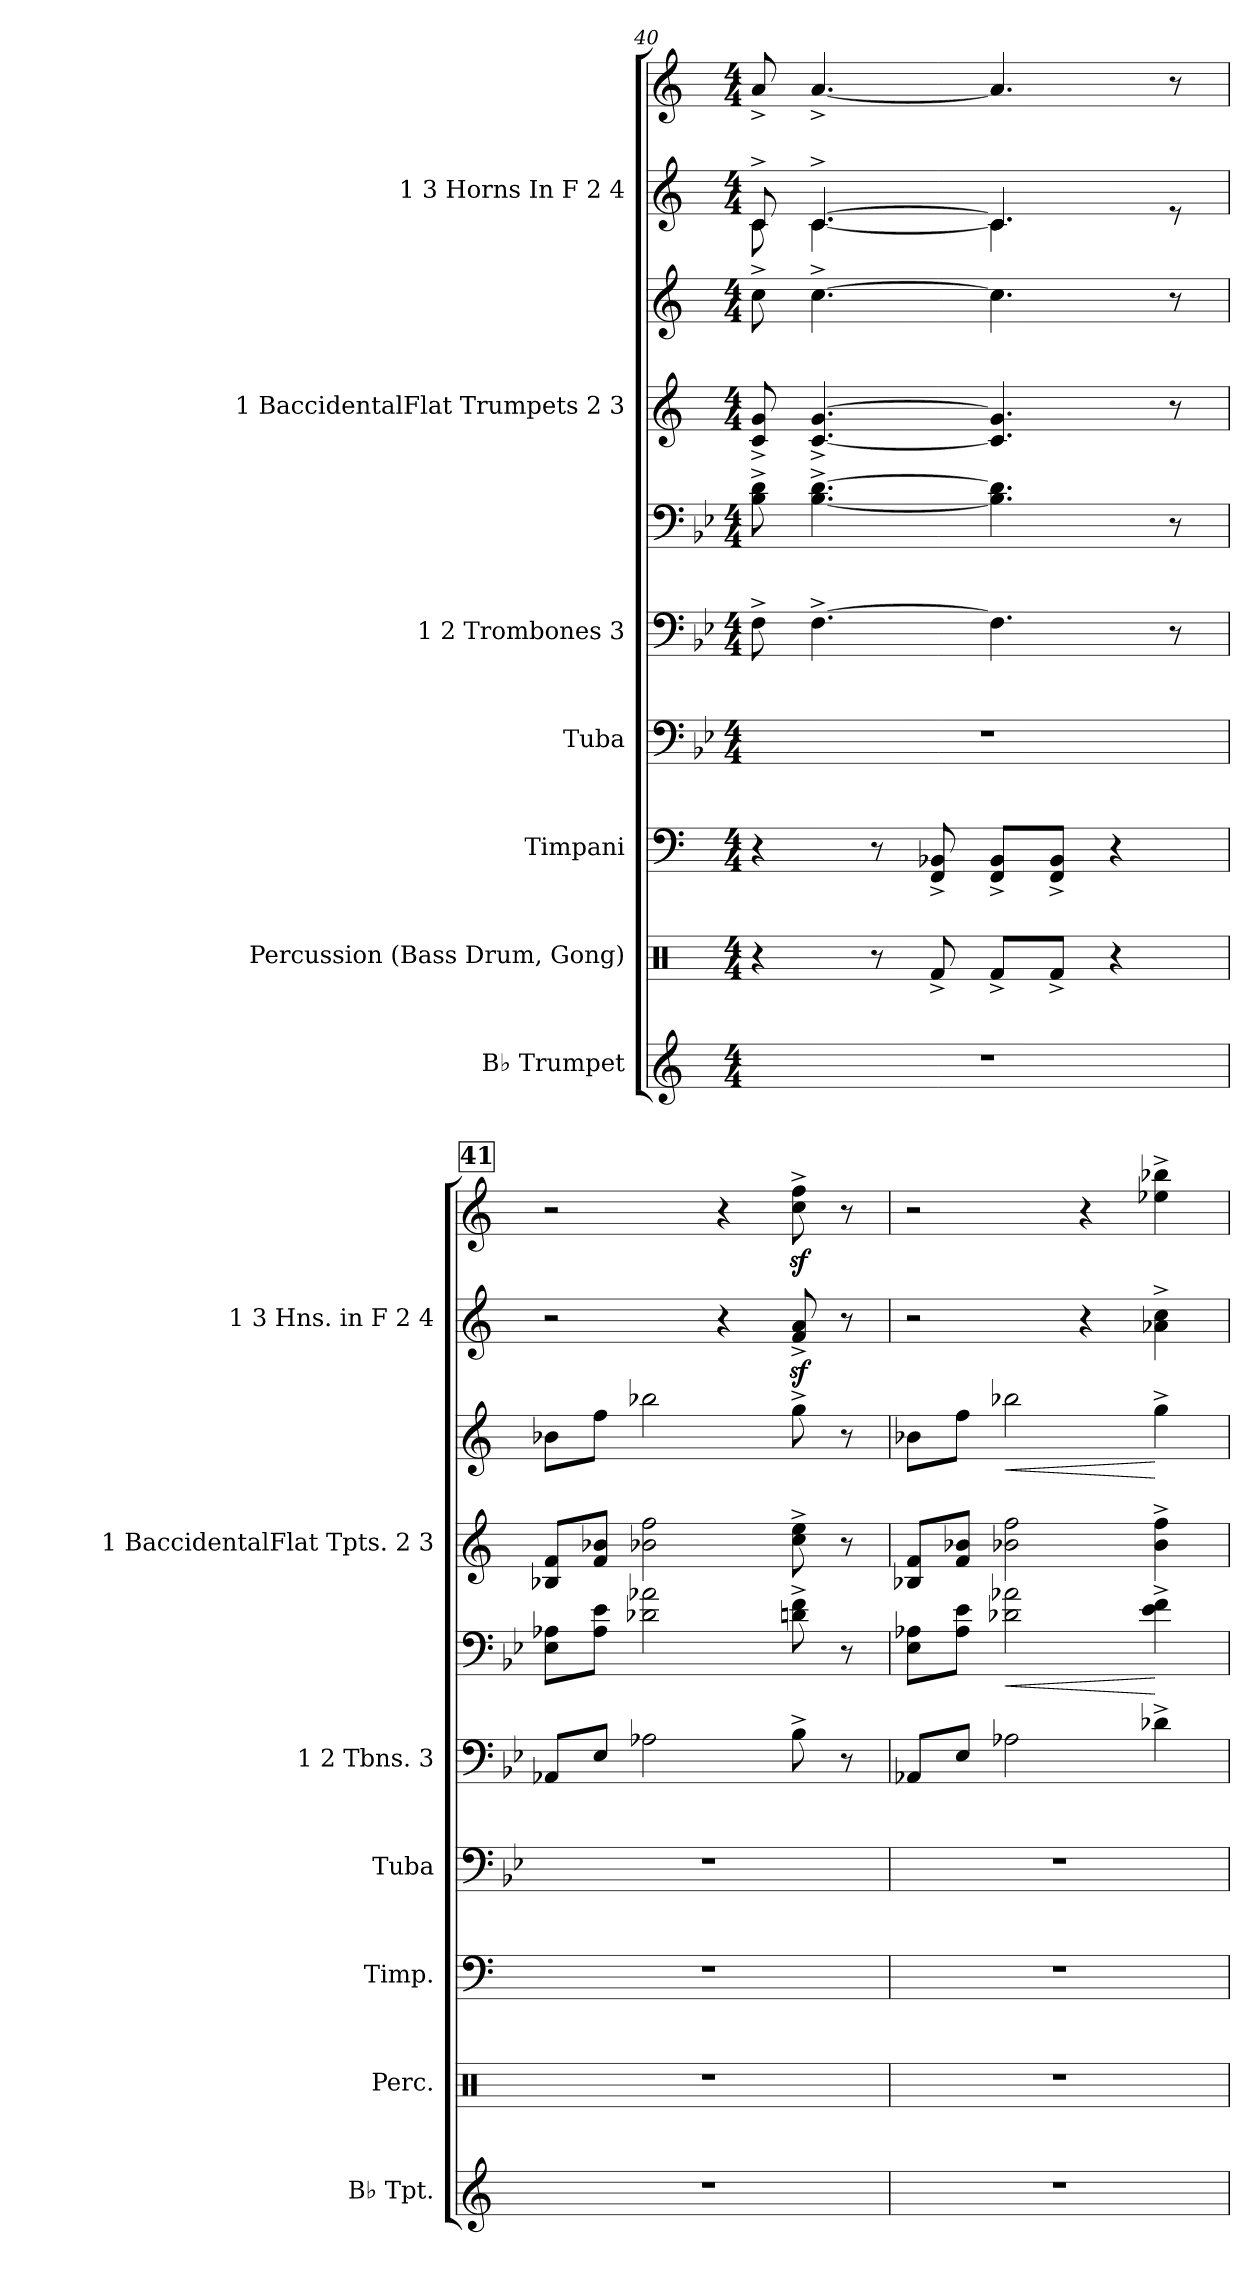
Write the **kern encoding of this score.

**kern	**kern	**kern	**kern	**kern	**kern	**dynam	**kern	**kern	**dynam	**kern	**kern
*part7	*part6	*part5	*part4	*part3	*part3	*part3	*part2	*part2	*part2	*part1	*part1
*staff10	*staff9	*staff8	*staff7	*staff6	*staff5	*staff5/6	*staff4	*staff3	*staff3/4	*staff2	*staff1
*I"B♭ Trumpet	*I"Percussion (Bass Drum, Gong)	*I"Timpani	*I"Tuba	*I"1                   2 Trombones                          3	*	*	*I"1  BaccidentalFlat Trumpets                           2                     3	*	*	*I"1          3 Horns In F                2          4	*
*I'B♭ Tpt.	*I'Perc.	*I'Timp.	*I'Tuba	*I'1        2 Tbns.        3	*	*	*I'1  BaccidentalFlat Tpts.            2            3	*	*	*I'1          3 Hns. in F          2          4	*
*clefG2	*clefX	*clefF4	*clefF4	*clefF4	*clefF4	*	*clefG2	*clefG2	*	*clefG2	*clefG2
*ITrd1c2	*	*	*	*	*	*	*ITrd1c2	*ITrd1c2	*	*ITrd4c7	*ITrd4c7
*k[b-e-]	*k[]	*k[]	*k[b-e-]	*k[b-e-]	*k[b-e-]	*	*k[b-e-]	*k[b-e-]	*	*k[b-]	*k[b-]
*M4/4	*M4/4	*M4/4	*M4/4	*M4/4	*M4/4	*	*M4/4	*M4/4	*	*M4/4	*M4/4
=40	=40	=40	=40	=40	=40	=40	=40	=40	=40	=40	=40
*	*	*	*	*	*	*	*	*	*	*^	*
1r	4r	4r	1r	8F^\	8B-\^ 8d\^	.	8B-/^ 8f/^	8b-^\	.	8F^/	8F\	8d^/
.	.	.	.	[4.F^\	[4.B-\^ [4.d\^	.	[4.B-/^ [4.f/^	[4.b-^\	.	[4.F^/	[4.F\	[4.d^/
.	8r	8r	.	.	.	.	.	.	.	.	.	.
.	8Rf^/	8FF/^ 8BB-X/^	.	.	.	.	.	.	.	.	.	.
.	8Rf^/L	8FF/^ 8BB-/^L	.	4.F\]	4.B-\] 4.d\]	.	4.B-/] 4.f/]	4.b-\]	.	4.F/]	4.F\]	4.d/]
.	8Rf^/J	8FF/^ 8BB-/^J	.	.	.	.	.	.	.	.	.	.
.	4r	4r	.	.	.	.	.	.	.	.	.	.
.	.	.	.	8r	8r	.	8r	8r	.	8re	8ryy	8r
*	*	*	*	*	*	*	*	*	*	*v	*v	*
!!LO:LB:g=z
!!LO:REH:place=s1:a:B:fs=20:t=41
=41	=41	=41	=41	=41	=41	=41	=41	=41	=41	=41	=41
1r	1r	1r	1r	8AA-X/L	8E-\ 8A-X\L	.	8A-X/ 8e-/L	8a-X\L	.	2r	2r
.	.	.	.	8E-/J	8A-\ 8e-\J	.	8e-/ 8a-X/J	8ee-\J	.	.	.
.	.	.	.	2A-X\	2d-X\ 2a-X\	.	2a-X\ 2ee-\	2aa-X\	.	.	.
.	.	.	.	.	.	.	.	.	.	4r	4r
.	.	.	.	8B-^\	8dn\^ 8f\^	.	8b-\^ 8dd\^	8ff^\	.	8B-/z<^ 8d/z<^	8f\z<^ 8b-\z<^
.	.	.	.	8r	8r	.	8r	8r	.	8r	8r
=42	=42	=42	=42	=42	=42	=42	=42	=42	=42	=42	=42
1r	1r	1r	1r	8AA-X/L	8E-\ 8A-X\L	.	8A-X/ 8e-/L	8a-X\L	.	2r	2r
.	.	.	.	8E-/J	8A-\ 8e-\J	.	8e-/ 8a-X/J	8ee-\J	.	.	.
!	!	!	!	!	!	!LO:HP:b	!	!	!LO:HP:b	!	!
.	.	.	.	2A-X\	2d-X\ 2a-X\	<	2a-X\ 2ee-\	2aa-X\	<	.	.
.	.	.	.	.	.	.	.	.	.	4r	4r
.	.	.	.	4d-X^\	4e-\^ 4f\^	[	4a-\^ 4ee-\^	4ff^\	[	4d-X\^ 4f\^	4a-X\^ 4ee-X\^
=	=	=	=	=	=	=	=	=	=	=	=
*-	*-	*-	*-	*-	*-	*-	*-	*-	*-	*-	*-
